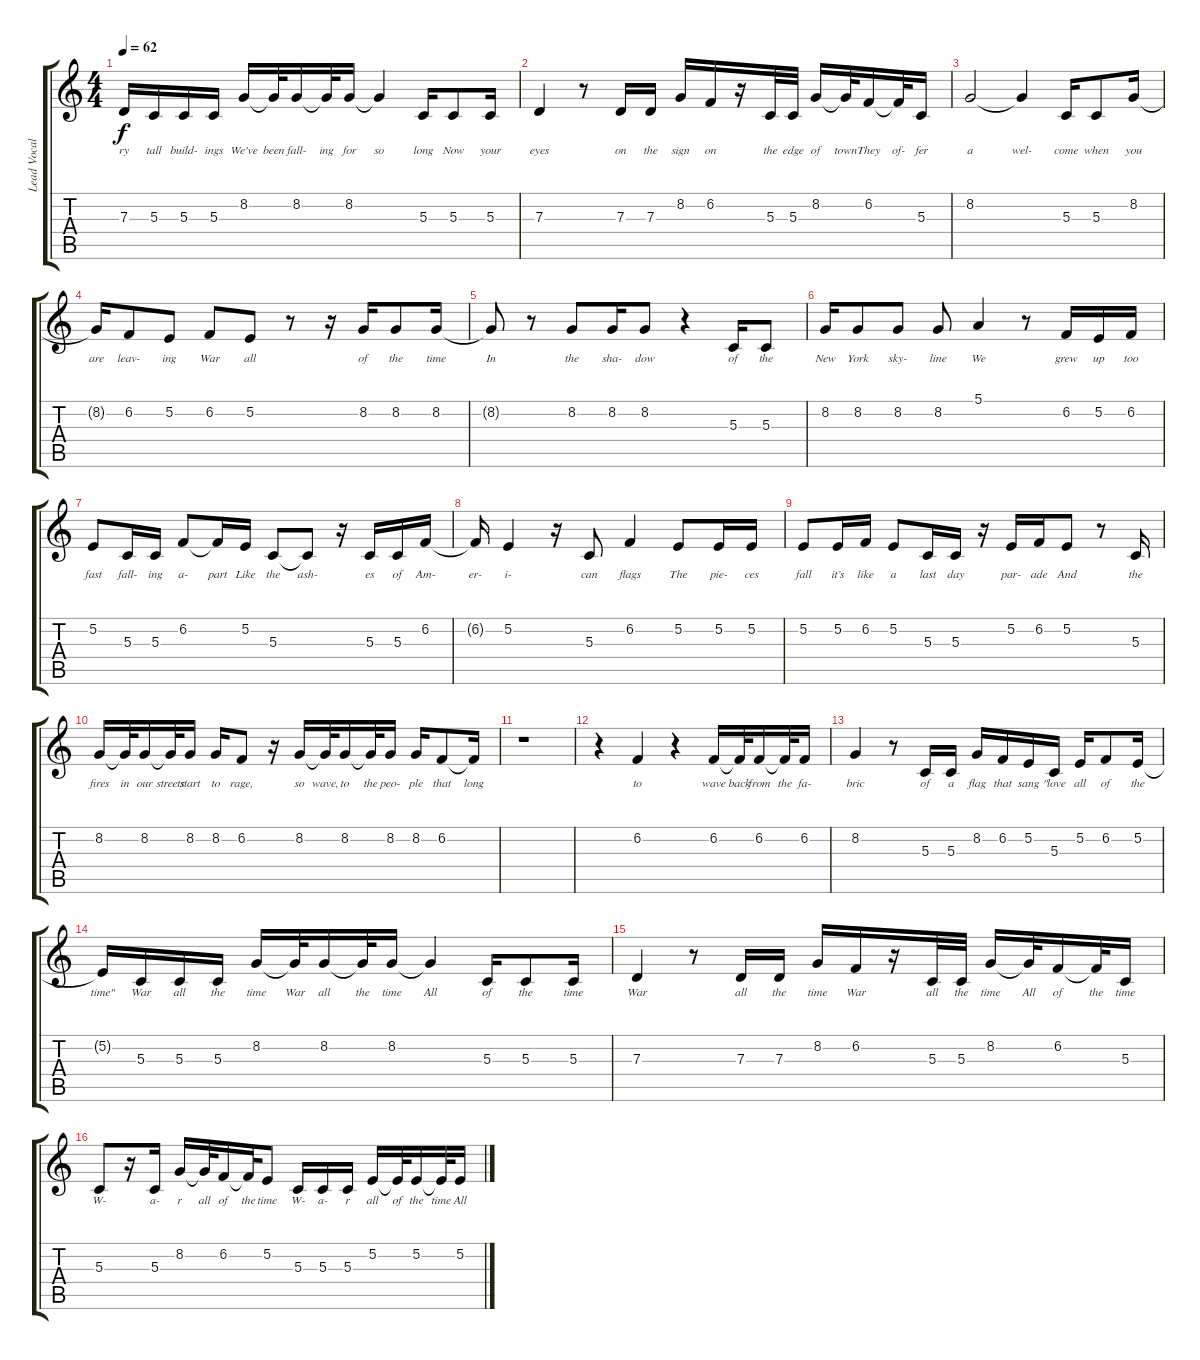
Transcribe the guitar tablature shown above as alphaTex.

\track ("Lead Vocals" "Lead Vocal") {instrument lead6voice}
\staff {score tabs}
\tuning (E4 B3 G3 D3 A2 E2) {hide}
\ts (4 4)
\tempo 62
\clef g2
\ks c
7.3{t}.16{lyrics (0 "ry") lyrics (1 "") lyrics (2 "") lyrics (3 "") lyrics (4 "") dy f} 5.3.16{lyrics (0 "tall") lyrics (1 "") lyrics (2 "") lyrics (3 "") lyrics (4 "")} 5.3.16{lyrics (0 "build-") lyrics (1 "") lyrics (2 "") lyrics (3 "") lyrics (4 "")} 5.3.16{lyrics (0 "ings") lyrics (1 "") lyrics (2 "") lyrics (3 "") lyrics (4 "")} 8.2.16{lyrics (0 "We’ve") lyrics (1 "") lyrics (2 "") lyrics (3 "") lyrics (4 "")} 8.2{t}.32{lyrics (0 "been") lyrics (1 "") lyrics (2 "") lyrics (3 "") lyrics (4 "")} 8.2.16{lyrics (0 "fall-") lyrics (1 "") lyrics (2 "") lyrics (3 "") lyrics (4 "")} 8.2{t}.32{lyrics (0 "ing") lyrics (1 "") lyrics (2 "") lyrics (3 "") lyrics (4 "")} 8.2.16{lyrics (0 "for") lyrics (1 "") lyrics (2 "") lyrics (3 "") lyrics (4 "")} 8.2{t}.4{lyrics (0 "so") lyrics (1 "") lyrics (2 "") lyrics (3 "") lyrics (4 "")} 5.3.16{lyrics (0 "long") lyrics (1 "") lyrics (2 "") lyrics (3 "") lyrics (4 "")} 5.3.8{lyrics (0 "Now") lyrics (1 "") lyrics (2 "") lyrics (3 "") lyrics (4 "")} 5.3.16{lyrics (0 "your") lyrics (1 "") lyrics (2 "") lyrics (3 "") lyrics (4 "")} |
7.3.4{lyrics (0 "eyes") lyrics (1 "") lyrics (2 "") lyrics (3 "") lyrics (4 "")} r.8 7.3.16{lyrics (0 "on") lyrics (1 "") lyrics (2 "") lyrics (3 "") lyrics (4 "")} 7.3.16{lyrics (0 "the") lyrics (1 "") lyrics (2 "") lyrics (3 "") lyrics (4 "")} 8.2.16{lyrics (0 "sign") lyrics (1 "") lyrics (2 "") lyrics (3 "") lyrics (4 "")} 6.2.16{lyrics (0 "on") lyrics (1 "") lyrics (2 "") lyrics (3 "") lyrics (4 "")} r.16 5.3.32{lyrics (0 "the") lyrics (1 "") lyrics (2 "") lyrics (3 "") lyrics (4 "")} 5.3.32{lyrics (0 "edge") lyrics (1 "") lyrics (2 "") lyrics (3 "") lyrics (4 "")} 8.2.16{lyrics (0 "of") lyrics (1 "") lyrics (2 "") lyrics (3 "") lyrics (4 "")} 8.2{t}.32{lyrics (0 "town") lyrics (1 "") lyrics (2 "") lyrics (3 "") lyrics (4 "")} 6.2.16{lyrics (0 "They") lyrics (1 "") lyrics (2 "") lyrics (3 "") lyrics (4 "")} 6.2{t}.32{lyrics (0 "of-") lyrics (1 "") lyrics (2 "") lyrics (3 "") lyrics (4 "")} 5.3.16{lyrics (0 "fer") lyrics (1 "") lyrics (2 "") lyrics (3 "") lyrics (4 "")} |
8.2.2{lyrics (0 "a") lyrics (1 "") lyrics (2 "") lyrics (3 "") lyrics (4 "")} 8.2{t}.4{lyrics (0 "wel-") lyrics (1 "") lyrics (2 "") lyrics (3 "") lyrics (4 "")} 5.3.16{lyrics (0 "come") lyrics (1 "") lyrics (2 "") lyrics (3 "") lyrics (4 "")} 5.3.8{lyrics (0 "when") lyrics (1 "") lyrics (2 "") lyrics (3 "") lyrics (4 "")} 8.2.16{lyrics (0 "you") lyrics (1 "") lyrics (2 "") lyrics (3 "") lyrics (4 "")} |
8.2{t}.16{lyrics (0 "are") lyrics (1 "") lyrics (2 "") lyrics (3 "") lyrics (4 "")} 6.2.8{lyrics (0 "leav-") lyrics (1 "") lyrics (2 "") lyrics (3 "") lyrics (4 "")} 5.2.8{lyrics (0 "ing") lyrics (1 "") lyrics (2 "") lyrics (3 "") lyrics (4 "")} 6.2.8{lyrics (0 "War") lyrics (1 "") lyrics (2 "") lyrics (3 "") lyrics (4 "")} 5.2.8{lyrics (0 "all") lyrics (1 "") lyrics (2 "") lyrics (3 "") lyrics (4 "")} r.8 r.16 8.2.16{lyrics (0 "of") lyrics (1 "") lyrics (2 "") lyrics (3 "") lyrics (4 "")} 8.2.8{lyrics (0 "the") lyrics (1 "") lyrics (2 "") lyrics (3 "") lyrics (4 "")} 8.2.16{lyrics (0 "time") lyrics (1 "") lyrics (2 "") lyrics (3 "") lyrics (4 "")} |
8.2{t}.8{lyrics (0 "In") lyrics (1 "") lyrics (2 "") lyrics (3 "") lyrics (4 "")} r.8 8.2.8{lyrics (0 "the") lyrics (1 "") lyrics (2 "") lyrics (3 "") lyrics (4 "")} 8.2.16{lyrics (0 "sha-") lyrics (1 "") lyrics (2 "") lyrics (3 "") lyrics (4 "")} 8.2.8{lyrics (0 "dow") lyrics (1 "") lyrics (2 "") lyrics (3 "") lyrics (4 "")} r.4 5.3.16{lyrics (0 "of") lyrics (1 "") lyrics (2 "") lyrics (3 "") lyrics (4 "")} 5.3.8{lyrics (0 "the") lyrics (1 "") lyrics (2 "") lyrics (3 "") lyrics (4 "")} |
8.2.16{lyrics (0 "New") lyrics (1 "") lyrics (2 "") lyrics (3 "") lyrics (4 "")} 8.2.8{lyrics (0 "York") lyrics (1 "") lyrics (2 "") lyrics (3 "") lyrics (4 "")} 8.2.8{lyrics (0 "sky-") lyrics (1 "") lyrics (2 "") lyrics (3 "") lyrics (4 "")} 8.2.8{lyrics (0 "line") lyrics (1 "") lyrics (2 "") lyrics (3 "") lyrics (4 "")} 5.1.4{lyrics (0 "We") lyrics (1 "") lyrics (2 "") lyrics (3 "") lyrics (4 "")} r.8 6.2.16{lyrics (0 "grew") lyrics (1 "") lyrics (2 "") lyrics (3 "") lyrics (4 "")} 5.2.16{lyrics (0 "up") lyrics (1 "") lyrics (2 "") lyrics (3 "") lyrics (4 "")} 6.2.16{lyrics (0 "too") lyrics (1 "") lyrics (2 "") lyrics (3 "") lyrics (4 "")} |
5.2.8{lyrics (0 "fast") lyrics (1 "") lyrics (2 "") lyrics (3 "") lyrics (4 "")} 5.3.16{lyrics (0 "fall-") lyrics (1 "") lyrics (2 "") lyrics (3 "") lyrics (4 "")} 5.3.16{lyrics (0 "ing") lyrics (1 "") lyrics (2 "") lyrics (3 "") lyrics (4 "")} 6.2.8{lyrics (0 "a-") lyrics (1 "") lyrics (2 "") lyrics (3 "") lyrics (4 "")} 6.2{t}.16{lyrics (0 "part") lyrics (1 "") lyrics (2 "") lyrics (3 "") lyrics (4 "")} 5.2.16{lyrics (0 "Like") lyrics (1 "") lyrics (2 "") lyrics (3 "") lyrics (4 "")} 5.3.8{lyrics (0 "the") lyrics (1 "") lyrics (2 "") lyrics (3 "") lyrics (4 "")} 5.3{t}.8{lyrics (0 "ash-") lyrics (1 "") lyrics (2 "") lyrics (3 "") lyrics (4 "")} r.16 5.3.16{lyrics (0 "es") lyrics (1 "") lyrics (2 "") lyrics (3 "") lyrics (4 "")} 5.3.16{lyrics (0 "of") lyrics (1 "") lyrics (2 "") lyrics (3 "") lyrics (4 "")} 6.2.16{lyrics (0 "Am-") lyrics (1 "") lyrics (2 "") lyrics (3 "") lyrics (4 "")} |
6.2{t}.16{lyrics (0 "er-") lyrics (1 "") lyrics (2 "") lyrics (3 "") lyrics (4 "")} 5.2.4{lyrics (0 "i-") lyrics (1 "") lyrics (2 "") lyrics (3 "") lyrics (4 "")} r.16 5.3.8{lyrics (0 "can") lyrics (1 "") lyrics (2 "") lyrics (3 "") lyrics (4 "")} 6.2.4{lyrics (0 "flags") lyrics (1 "") lyrics (2 "") lyrics (3 "") lyrics (4 "")} 5.2.8{lyrics (0 "The") lyrics (1 "") lyrics (2 "") lyrics (3 "") lyrics (4 "")} 5.2.16{lyrics (0 "pie-") lyrics (1 "") lyrics (2 "") lyrics (3 "") lyrics (4 "")} 5.2.16{lyrics (0 "ces") lyrics (1 "") lyrics (2 "") lyrics (3 "") lyrics (4 "")} |
5.2.8{lyrics (0 "fall") lyrics (1 "") lyrics (2 "") lyrics (3 "") lyrics (4 "")} 5.2.16{lyrics (0 "it’s") lyrics (1 "") lyrics (2 "") lyrics (3 "") lyrics (4 "")} 6.2.16{lyrics (0 "like") lyrics (1 "") lyrics (2 "") lyrics (3 "") lyrics (4 "")} 5.2.8{lyrics (0 "a") lyrics (1 "") lyrics (2 "") lyrics (3 "") lyrics (4 "")} 5.3.16{lyrics (0 "last") lyrics (1 "") lyrics (2 "") lyrics (3 "") lyrics (4 "")} 5.3.16{lyrics (0 "day") lyrics (1 "") lyrics (2 "") lyrics (3 "") lyrics (4 "")} r.16 5.2.16{lyrics (0 "par-") lyrics (1 "") lyrics (2 "") lyrics (3 "") lyrics (4 "")} 6.2.16{lyrics (0 "ade") lyrics (1 "") lyrics (2 "") lyrics (3 "") lyrics (4 "")} 5.2.8{lyrics (0 "And") lyrics (1 "") lyrics (2 "") lyrics (3 "") lyrics (4 "")} r.8 5.3.16{lyrics (0 "the") lyrics (1 "") lyrics (2 "") lyrics (3 "") lyrics (4 "")} |
8.2.16{lyrics (0 "fires") lyrics (1 "") lyrics (2 "") lyrics (3 "") lyrics (4 "")} 8.2{t}.32{lyrics (0 "in") lyrics (1 "") lyrics (2 "") lyrics (3 "") lyrics (4 "")} 8.2.16{lyrics (0 "our") lyrics (1 "") lyrics (2 "") lyrics (3 "") lyrics (4 "")} 8.2{t}.32{lyrics (0 "streets") lyrics (1 "") lyrics (2 "") lyrics (3 "") lyrics (4 "")} 8.2.16{lyrics (0 "start") lyrics (1 "") lyrics (2 "") lyrics (3 "") lyrics (4 "")} 8.2.16{lyrics (0 "to") lyrics (1 "") lyrics (2 "") lyrics (3 "") lyrics (4 "")} 6.2.8{lyrics (0 "rage,") lyrics (1 "") lyrics (2 "") lyrics (3 "") lyrics (4 "")} r.16 8.2.16{lyrics (0 "so") lyrics (1 "") lyrics (2 "") lyrics (3 "") lyrics (4 "")} 8.2{t}.32{lyrics (0 "wave,") lyrics (1 "") lyrics (2 "") lyrics (3 "") lyrics (4 "")} 8.2.16{lyrics (0 "to") lyrics (1 "") lyrics (2 "") lyrics (3 "") lyrics (4 "")} 8.2{t}.32{lyrics (0 "the") lyrics (1 "") lyrics (2 "") lyrics (3 "") lyrics (4 "")} 8.2.16{lyrics (0 "peo-") lyrics (1 "") lyrics (2 "") lyrics (3 "") lyrics (4 "")} 8.2.16{lyrics (0 "ple") lyrics (1 "") lyrics (2 "") lyrics (3 "") lyrics (4 "")} 6.2.8{lyrics (0 "that") lyrics (1 "") lyrics (2 "") lyrics (3 "") lyrics (4 "")} 6.2{t}.16{lyrics (0 "long") lyrics (1 "") lyrics (2 "") lyrics (3 "") lyrics (4 "")} |
r.1 |
r.4 6.2.4{lyrics (0 "to") lyrics (1 "") lyrics (2 "") lyrics (3 "") lyrics (4 "")} r.4 6.2.16{lyrics (0 "wave") lyrics (1 "") lyrics (2 "") lyrics (3 "") lyrics (4 "")} 6.2{t}.32{lyrics (0 "back") lyrics (1 "") lyrics (2 "") lyrics (3 "") lyrics (4 "")} 6.2.16{lyrics (0 "from") lyrics (1 "") lyrics (2 "") lyrics (3 "") lyrics (4 "")} 6.2{t}.32{lyrics (0 "the") lyrics (1 "") lyrics (2 "") lyrics (3 "") lyrics (4 "")} 6.2.16{lyrics (0 "fa-") lyrics (1 "") lyrics (2 "") lyrics (3 "") lyrics (4 "")} |
8.2.4{lyrics (0 "bric") lyrics (1 "") lyrics (2 "") lyrics (3 "") lyrics (4 "")} r.8 5.3.16{lyrics (0 "of") lyrics (1 "") lyrics (2 "") lyrics (3 "") lyrics (4 "")} 5.3.16{lyrics (0 "a") lyrics (1 "") lyrics (2 "") lyrics (3 "") lyrics (4 "")} 8.2.16{lyrics (0 "flag") lyrics (1 "") lyrics (2 "") lyrics (3 "") lyrics (4 "")} 6.2.16{lyrics (0 "that") lyrics (1 "") lyrics (2 "") lyrics (3 "") lyrics (4 "")} 5.2.16{lyrics (0 "sang") lyrics (1 "") lyrics (2 "") lyrics (3 "") lyrics (4 "")} 5.3.16{lyrics (0 "\"love") lyrics (1 "") lyrics (2 "") lyrics (3 "") lyrics (4 "")} 5.2.16{lyrics (0 "all") lyrics (1 "") lyrics (2 "") lyrics (3 "") lyrics (4 "")} 6.2.8{lyrics (0 "of") lyrics (1 "") lyrics (2 "") lyrics (3 "") lyrics (4 "")} 5.2.16{lyrics (0 "the") lyrics (1 "") lyrics (2 "") lyrics (3 "") lyrics (4 "")} |
5.2{t}.16{lyrics (0 "time\"") lyrics (1 "") lyrics (2 "") lyrics (3 "") lyrics (4 "")} 5.3.16{lyrics (0 "War") lyrics (1 "") lyrics (2 "") lyrics (3 "") lyrics (4 "")} 5.3.16{lyrics (0 "all") lyrics (1 "") lyrics (2 "") lyrics (3 "") lyrics (4 "")} 5.3.16{lyrics (0 "the") lyrics (1 "") lyrics (2 "") lyrics (3 "") lyrics (4 "")} 8.2.16{lyrics (0 "time") lyrics (1 "") lyrics (2 "") lyrics (3 "") lyrics (4 "")} 8.2{t}.32{lyrics (0 "War") lyrics (1 "") lyrics (2 "") lyrics (3 "") lyrics (4 "")} 8.2.16{lyrics (0 "all") lyrics (1 "") lyrics (2 "") lyrics (3 "") lyrics (4 "")} 8.2{t}.32{lyrics (0 "the") lyrics (1 "") lyrics (2 "") lyrics (3 "") lyrics (4 "")} 8.2.16{lyrics (0 "time") lyrics (1 "") lyrics (2 "") lyrics (3 "") lyrics (4 "")} 8.2{t}.4{lyrics (0 "All") lyrics (1 "") lyrics (2 "") lyrics (3 "") lyrics (4 "")} 5.3.16{lyrics (0 "of") lyrics (1 "") lyrics (2 "") lyrics (3 "") lyrics (4 "")} 5.3.8{lyrics (0 "the") lyrics (1 "") lyrics (2 "") lyrics (3 "") lyrics (4 "")} 5.3.16{lyrics (0 "time") lyrics (1 "") lyrics (2 "") lyrics (3 "") lyrics (4 "")} |
7.3.4{lyrics (0 "War") lyrics (1 "") lyrics (2 "") lyrics (3 "") lyrics (4 "")} r.8 7.3.16{lyrics (0 "all") lyrics (1 "") lyrics (2 "") lyrics (3 "") lyrics (4 "")} 7.3.16{lyrics (0 "the") lyrics (1 "") lyrics (2 "") lyrics (3 "") lyrics (4 "")} 8.2.16{lyrics (0 "time") lyrics (1 "") lyrics (2 "") lyrics (3 "") lyrics (4 "")} 6.2.16{lyrics (0 "War") lyrics (1 "") lyrics (2 "") lyrics (3 "") lyrics (4 "")} r.16 5.3.32{lyrics (0 "all") lyrics (1 "") lyrics (2 "") lyrics (3 "") lyrics (4 "")} 5.3.32{lyrics (0 "the") lyrics (1 "") lyrics (2 "") lyrics (3 "") lyrics (4 "")} 8.2.16{lyrics (0 "time") lyrics (1 "") lyrics (2 "") lyrics (3 "") lyrics (4 "")} 8.2{t}.32{lyrics (0 "All") lyrics (1 "") lyrics (2 "") lyrics (3 "") lyrics (4 "")} 6.2.16{lyrics (0 "of") lyrics (1 "") lyrics (2 "") lyrics (3 "") lyrics (4 "")} 6.2{t}.32{lyrics (0 "the") lyrics (1 "") lyrics (2 "") lyrics (3 "") lyrics (4 "")} 5.3.16{lyrics (0 "time") lyrics (1 "") lyrics (2 "") lyrics (3 "") lyrics (4 "")} |
5.3.8{lyrics (0 "W-") lyrics (1 "") lyrics (2 "") lyrics (3 "") lyrics (4 "")} r.16 5.3.16{lyrics (0 "a-") lyrics (1 "") lyrics (2 "") lyrics (3 "") lyrics (4 "")} 8.2.16{lyrics (0 "r") lyrics (1 "") lyrics (2 "") lyrics (3 "") lyrics (4 "")} 8.2{t}.32{lyrics (0 "all") lyrics (1 "") lyrics (2 "") lyrics (3 "") lyrics (4 "")} 6.2.16{lyrics (0 "of") lyrics (1 "") lyrics (2 "") lyrics (3 "") lyrics (4 "")} 6.2{t}.32{lyrics (0 "the") lyrics (1 "") lyrics (2 "") lyrics (3 "") lyrics (4 "")} 5.2.8{lyrics (0 "time") lyrics (1 "") lyrics (2 "") lyrics (3 "") lyrics (4 "")} 5.3.16{lyrics (0 "W-") lyrics (1 "") lyrics (2 "") lyrics (3 "") lyrics (4 "")} 5.3.16{lyrics (0 "a-") lyrics (1 "") lyrics (2 "") lyrics (3 "") lyrics (4 "")} 5.3.16{lyrics (0 "r") lyrics (1 "") lyrics (2 "") lyrics (3 "") lyrics (4 "")} 5.2.16{lyrics (0 "all") lyrics (1 "") lyrics (2 "") lyrics (3 "") lyrics (4 "")} 5.2{t}.32{lyrics (0 "of") lyrics (1 "") lyrics (2 "") lyrics (3 "") lyrics (4 "")} 5.2.16{lyrics (0 "the") lyrics (1 "") lyrics (2 "") lyrics (3 "") lyrics (4 "")} 5.2{t}.32{lyrics (0 "time") lyrics (1 "") lyrics (2 "") lyrics (3 "") lyrics (4 "")} 5.2.16{lyrics (0 "All") lyrics (1 "") lyrics (2 "") lyrics (3 "") lyrics (4 "")}
